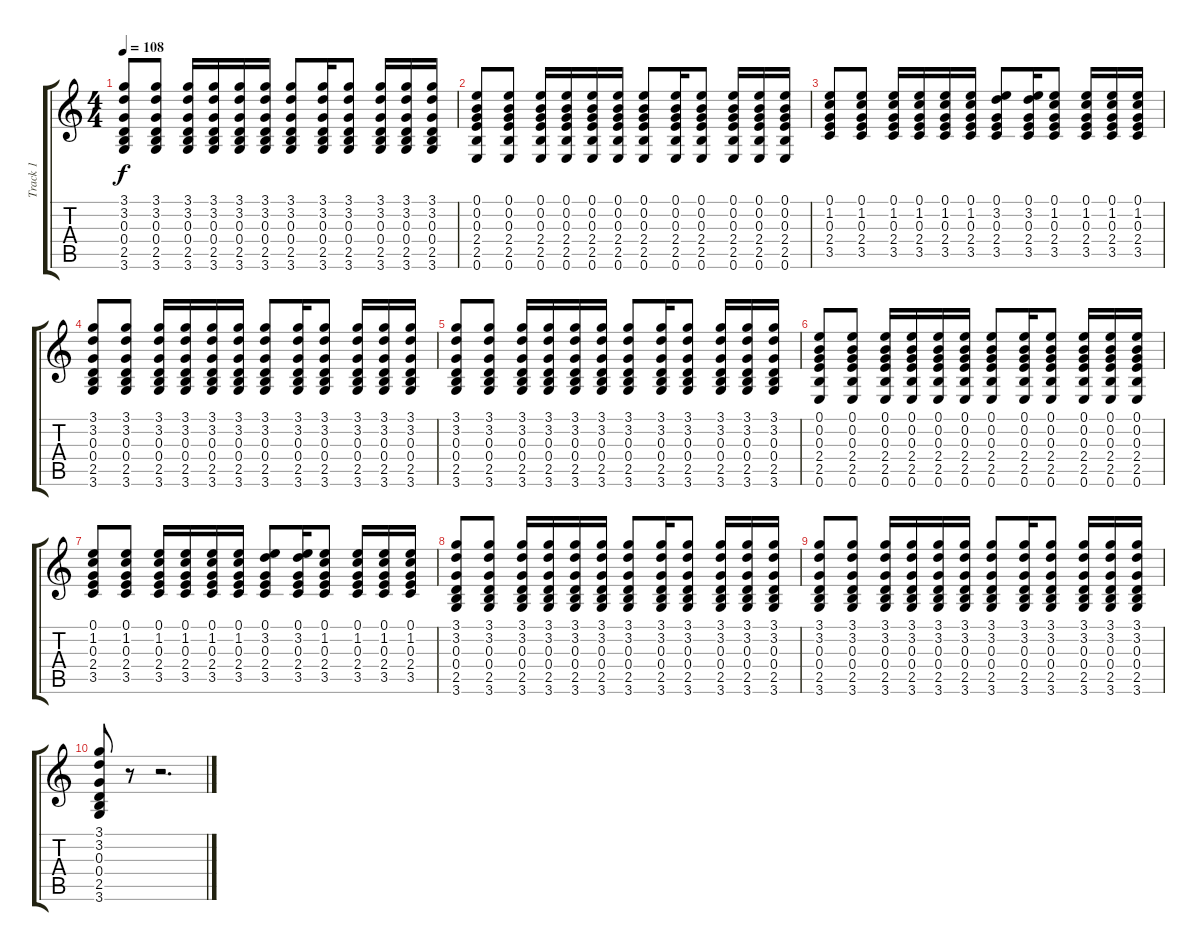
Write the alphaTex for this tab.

\track ("Track 1" "Track 1") {instrument acousticguitarsteel}
\staff {score tabs}
\tuning (E4 B3 G3 D3 A2 E2) {hide}
\ts (4 4)
\tempo 108
\clef g2
\ks c
(3.1 3.2 0.3 0.4 2.5 3.6).8{dy f} (3.1 3.2 0.3 0.4 2.5 3.6).8 (3.1 3.2 0.3 0.4 2.5 3.6).16 (3.1 3.2 0.3 0.4 2.5 3.6).16 (3.1 3.2 0.3 0.4 2.5 3.6).16 (3.1 3.2 0.3 0.4 2.5 3.6).16 (3.1 3.2 0.3 0.4 2.5 3.6).8 (3.1 3.2 0.3 0.4 2.5 3.6).16 (3.1 3.2 0.3 0.4 2.5 3.6).8 (3.1 3.2 0.3 0.4 2.5 3.6).16 (3.1 3.2 0.3 0.4 2.5 3.6).16 (3.1 3.2 0.3 0.4 2.5 3.6).16 |
(0.1 0.2 0.3 2.4 2.5 0.6).8 (0.1 0.2 0.3 2.4 2.5 0.6).8 (0.1 0.2 0.3 2.4 2.5 0.6).16 (0.1 0.2 0.3 2.4 2.5 0.6).16 (0.1 0.2 0.3 2.4 2.5 0.6).16 (0.1 0.2 0.3 2.4 2.5 0.6).16 (0.1 0.2 0.3 2.4 2.5 0.6).8 (0.1 0.2 0.3 2.4 2.5 0.6).16 (0.1 0.2 0.3 2.4 2.5 0.6).8 (0.1 0.2 0.3 2.4 2.5 0.6).16 (0.1 0.2 0.3 2.4 2.5 0.6).16 (0.1 0.2 0.3 2.4 2.5 0.6).16 |
(0.1 1.2 0.3 2.4 3.5).8 (0.1 1.2 0.3 2.4 3.5).8 (0.1 1.2 0.3 2.4 3.5).16 (0.1 1.2 0.3 2.4 3.5).16 (0.1 1.2 0.3 2.4 3.5).16 (0.1 1.2 0.3 2.4 3.5).16 (0.1 3.2 0.3 2.4 3.5).8 (0.1 3.2 0.3 2.4 3.5).16 (0.1 1.2 0.3 2.4 3.5).8 (0.1 1.2 0.3 2.4 3.5).16 (0.1 1.2 0.3 2.4 3.5).16 (0.1 1.2 0.3 2.4 3.5).16 |
(3.1 3.2 0.3 0.4 2.5 3.6).8 (3.1 3.2 0.3 0.4 2.5 3.6).8 (3.1 3.2 0.3 0.4 2.5 3.6).16 (3.1 3.2 0.3 0.4 2.5 3.6).16 (3.1 3.2 0.3 0.4 2.5 3.6).16 (3.1 3.2 0.3 0.4 2.5 3.6).16 (3.1 3.2 0.3 0.4 2.5 3.6).8 (3.1 3.2 0.3 0.4 2.5 3.6).16 (3.1 3.2 0.3 0.4 2.5 3.6).8 (3.1 3.2 0.3 0.4 2.5 3.6).16 (3.1 3.2 0.3 0.4 2.5 3.6).16 (3.1 3.2 0.3 0.4 2.5 3.6).16 |
(3.1 3.2 0.3 0.4 2.5 3.6).8 (3.1 3.2 0.3 0.4 2.5 3.6).8 (3.1 3.2 0.3 0.4 2.5 3.6).16 (3.1 3.2 0.3 0.4 2.5 3.6).16 (3.1 3.2 0.3 0.4 2.5 3.6).16 (3.1 3.2 0.3 0.4 2.5 3.6).16 (3.1 3.2 0.3 0.4 2.5 3.6).8 (3.1 3.2 0.3 0.4 2.5 3.6).16 (3.1 3.2 0.3 0.4 2.5 3.6).8 (3.1 3.2 0.3 0.4 2.5 3.6).16 (3.1 3.2 0.3 0.4 2.5 3.6).16 (3.1 3.2 0.3 0.4 2.5 3.6).16 |
(0.1 0.2 0.3 2.4 2.5 0.6).8 (0.1 0.2 0.3 2.4 2.5 0.6).8 (0.1 0.2 0.3 2.4 2.5 0.6).16 (0.1 0.2 0.3 2.4 2.5 0.6).16 (0.1 0.2 0.3 2.4 2.5 0.6).16 (0.1 0.2 0.3 2.4 2.5 0.6).16 (0.1 0.2 0.3 2.4 2.5 0.6).8 (0.1 0.2 0.3 2.4 2.5 0.6).16 (0.1 0.2 0.3 2.4 2.5 0.6).8 (0.1 0.2 0.3 2.4 2.5 0.6).16 (0.1 0.2 0.3 2.4 2.5 0.6).16 (0.1 0.2 0.3 2.4 2.5 0.6).16 |
(0.1 1.2 0.3 2.4 3.5).8 (0.1 1.2 0.3 2.4 3.5).8 (0.1 1.2 0.3 2.4 3.5).16 (0.1 1.2 0.3 2.4 3.5).16 (0.1 1.2 0.3 2.4 3.5).16 (0.1 1.2 0.3 2.4 3.5).16 (0.1 3.2 0.3 2.4 3.5).8 (0.1 3.2 0.3 2.4 3.5).16 (0.1 1.2 0.3 2.4 3.5).8 (0.1 1.2 0.3 2.4 3.5).16 (0.1 1.2 0.3 2.4 3.5).16 (0.1 1.2 0.3 2.4 3.5).16 |
(3.1 3.2 0.3 0.4 2.5 3.6).8 (3.1 3.2 0.3 0.4 2.5 3.6).8 (3.1 3.2 0.3 0.4 2.5 3.6).16 (3.1 3.2 0.3 0.4 2.5 3.6).16 (3.1 3.2 0.3 0.4 2.5 3.6).16 (3.1 3.2 0.3 0.4 2.5 3.6).16 (3.1 3.2 0.3 0.4 2.5 3.6).8 (3.1 3.2 0.3 0.4 2.5 3.6).16 (3.1 3.2 0.3 0.4 2.5 3.6).8 (3.1 3.2 0.3 0.4 2.5 3.6).16 (3.1 3.2 0.3 0.4 2.5 3.6).16 (3.1 3.2 0.3 0.4 2.5 3.6).16 |
(3.1 3.2 0.3 0.4 2.5 3.6).8 (3.1 3.2 0.3 0.4 2.5 3.6).8 (3.1 3.2 0.3 0.4 2.5 3.6).16 (3.1 3.2 0.3 0.4 2.5 3.6).16 (3.1 3.2 0.3 0.4 2.5 3.6).16 (3.1 3.2 0.3 0.4 2.5 3.6).16 (3.1 3.2 0.3 0.4 2.5 3.6).8 (3.1 3.2 0.3 0.4 2.5 3.6).16 (3.1 3.2 0.3 0.4 2.5 3.6).8 (3.1 3.2 0.3 0.4 2.5 3.6).16 (3.1 3.2 0.3 0.4 2.5 3.6).16 (3.1 3.2 0.3 0.4 2.5 3.6).16 |
(3.1 3.2 0.3 0.4 2.5 3.6).8 r.8 r.2{d}
